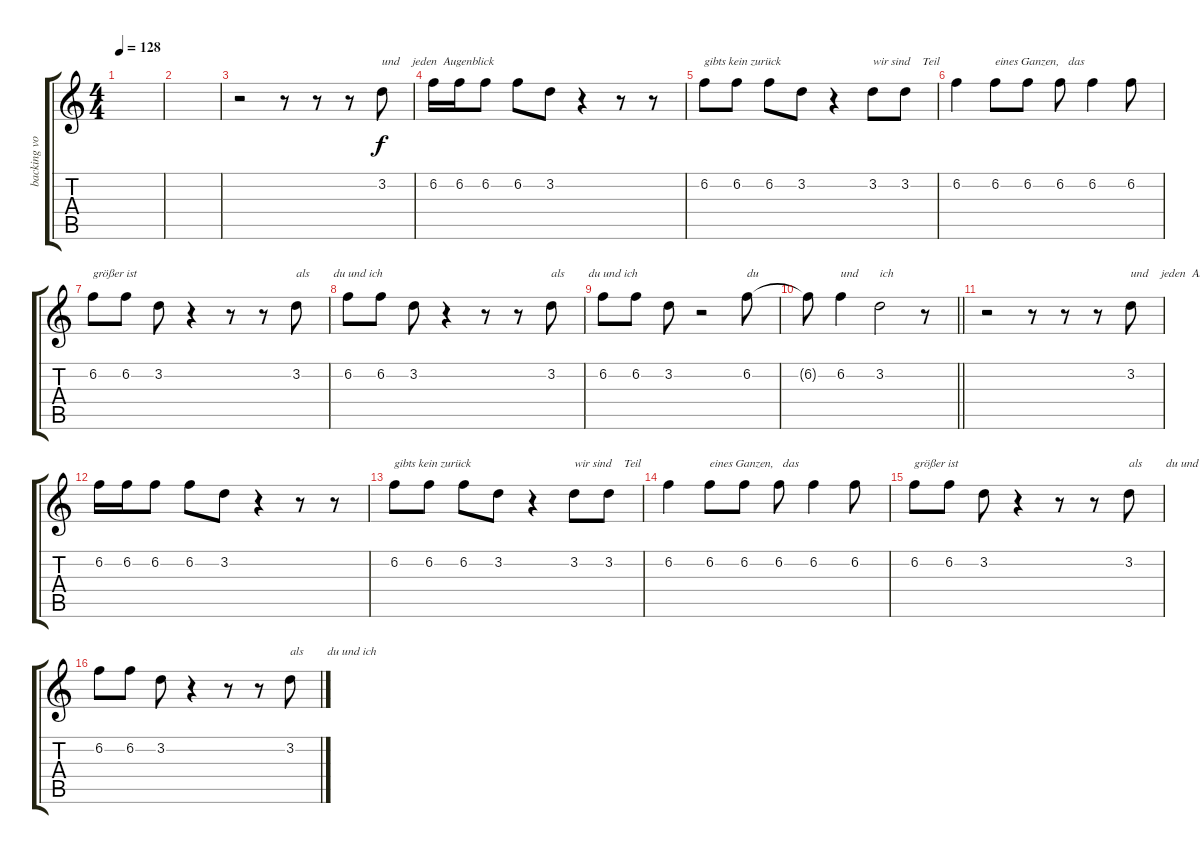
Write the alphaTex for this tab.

\track ("backing vocals" "backing vo") {instrument acousticguitarsteel}
\staff {score tabs}
\tuning (E4 B3 G3 D3 A2 E2) {hide}
\ts (4 4)
\tempo 128
\clef g2
\ks c
|
|
r.2 r.8 r.8 r.8 3.2.8{txt "und    jeden  Augenblick"} |
6.2.16 6.2.16 6.2.8 6.2.8 3.2.8 r.4 r.8 r.8 |
6.2.8{txt "gibts kein zurück"} 6.2.8 6.2.8 3.2.8 r.4 3.2.8{txt "wir sind    Teil"} 3.2.8 |
6.2.4 6.2.8{txt "eines Ganzen,   das"} 6.2.8 6.2.8 6.2.4 6.2.8 |
6.2.8{txt "größer ist"} 6.2.8 3.2.8 r.4 r.8 r.8 3.2.8{txt "als        du und ich"} |
6.2.8 6.2.8 3.2.8 r.4 r.8 r.8 3.2.8{txt "als        du und ich"} |
6.2.8 6.2.8 3.2.8 r.2 6.2.8{txt "du "} |
\barLineRight lightlight
6.2{t}.8 6.2.4{txt "und "} 3.2.2{txt "ich"} r.8 |
r.2 r.8 r.8 r.8 3.2.8{txt "und    jeden  Augenblick"} |
6.2.16 6.2.16 6.2.8 6.2.8 3.2.8 r.4 r.8 r.8 |
6.2.8{txt "gibts kein zurück"} 6.2.8 6.2.8 3.2.8 r.4 3.2.8{txt "wir sind    Teil"} 3.2.8 |
6.2.4 6.2.8{txt "eines Ganzen,   das"} 6.2.8 6.2.8 6.2.4 6.2.8 |
6.2.8{txt "größer ist"} 6.2.8 3.2.8 r.4 r.8 r.8 3.2.8{txt "als        du und ich"} |
6.2.8 6.2.8 3.2.8 r.4 r.8 r.8 3.2.8{txt "als        du und ich"}
